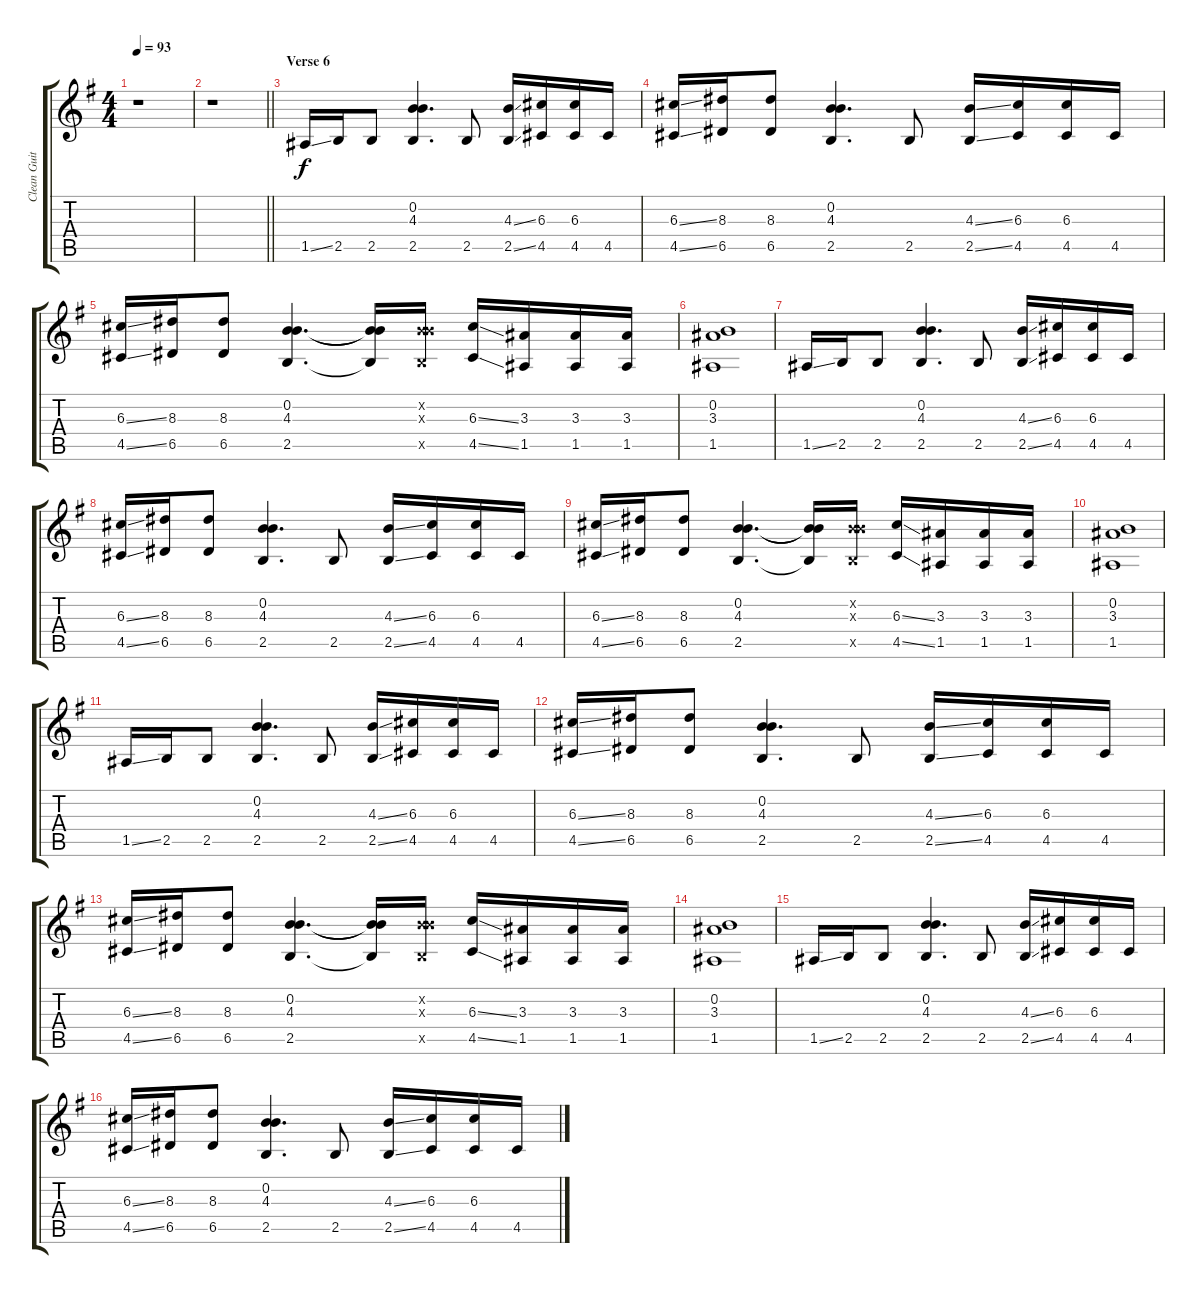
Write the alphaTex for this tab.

\track ("Clean Guitar - Arjen Lucassen" "Clean Guit") {instrument electricguitarclean}
\staff {score tabs}
\tuning (E4 B3 G3 D3 A2 E2) {hide}
\ts (4 4)
\tempo 93
\clef g2
\ks eminor
r.1{dy f} |
\barLineRight lightlight
r.1 |
\section ("" "Verse 6")
1.5{ss}.16 2.5.16 2.5.8 (0.2 4.3 2.5).4{d} 2.5.8 (4.3{ss} 2.5{ss}).16 (6.3 4.5).16 (6.3 4.5).16 4.5.16 |
(6.3{ss} 4.5{ss}).16 (8.3 6.5).16 (8.3 6.5).8 (0.2 4.3 2.5).4{d} 2.5.8 (4.3{ss} 2.5{ss}).16 (6.3 4.5).16 (6.3 4.5).16 4.5.16 |
(6.3{ss} 4.5{ss}).16 (8.3 6.5).16 (8.3 6.5).8 (0.2 4.3 2.5).4{d} (0.2{t} 4.3{t} 2.5{t}).16 (0.2{x} 4.3{x} 2.5{x}).16 (6.3{ss} 4.5{ss}).16 (3.3 1.5).16 (3.3 1.5).16 (3.3 1.5).16 |
(0.2 3.3 1.5).1 |
1.5{ss}.16 2.5.16 2.5.8 (0.2 4.3 2.5).4{d} 2.5.8 (4.3{ss} 2.5{ss}).16 (6.3 4.5).16 (6.3 4.5).16 4.5.16 |
(6.3{ss} 4.5{ss}).16 (8.3 6.5).16 (8.3 6.5).8 (0.2 4.3 2.5).4{d} 2.5.8 (4.3{ss} 2.5{ss}).16 (6.3 4.5).16 (6.3 4.5).16 4.5.16 |
(6.3{ss} 4.5{ss}).16 (8.3 6.5).16 (8.3 6.5).8 (0.2 4.3 2.5).4{d} (0.2{t} 4.3{t} 2.5{t}).16 (0.2{x} 4.3{x} 2.5{x}).16 (6.3{ss} 4.5{ss}).16 (3.3 1.5).16 (3.3 1.5).16 (3.3 1.5).16 |
(0.2 3.3 1.5).1 |
1.5{ss}.16 2.5.16 2.5.8 (0.2 4.3 2.5).4{d} 2.5.8 (4.3{ss} 2.5{ss}).16 (6.3 4.5).16 (6.3 4.5).16 4.5.16 |
(6.3{ss} 4.5{ss}).16 (8.3 6.5).16 (8.3 6.5).8 (0.2 4.3 2.5).4{d} 2.5.8 (4.3{ss} 2.5{ss}).16 (6.3 4.5).16 (6.3 4.5).16 4.5.16 |
(6.3{ss} 4.5{ss}).16 (8.3 6.5).16 (8.3 6.5).8 (0.2 4.3 2.5).4{d} (0.2{t} 4.3{t} 2.5{t}).16 (0.2{x} 4.3{x} 2.5{x}).16 (6.3{ss} 4.5{ss}).16 (3.3 1.5).16 (3.3 1.5).16 (3.3 1.5).16 |
(0.2 3.3 1.5).1 |
1.5{ss}.16 2.5.16 2.5.8 (0.2 4.3 2.5).4{d} 2.5.8 (4.3{ss} 2.5{ss}).16 (6.3 4.5).16 (6.3 4.5).16 4.5.16 |
(6.3{ss} 4.5{ss}).16 (8.3 6.5).16 (8.3 6.5).8 (0.2 4.3 2.5).4{d} 2.5.8 (4.3{ss} 2.5{ss}).16 (6.3 4.5).16 (6.3 4.5).16 4.5.16
